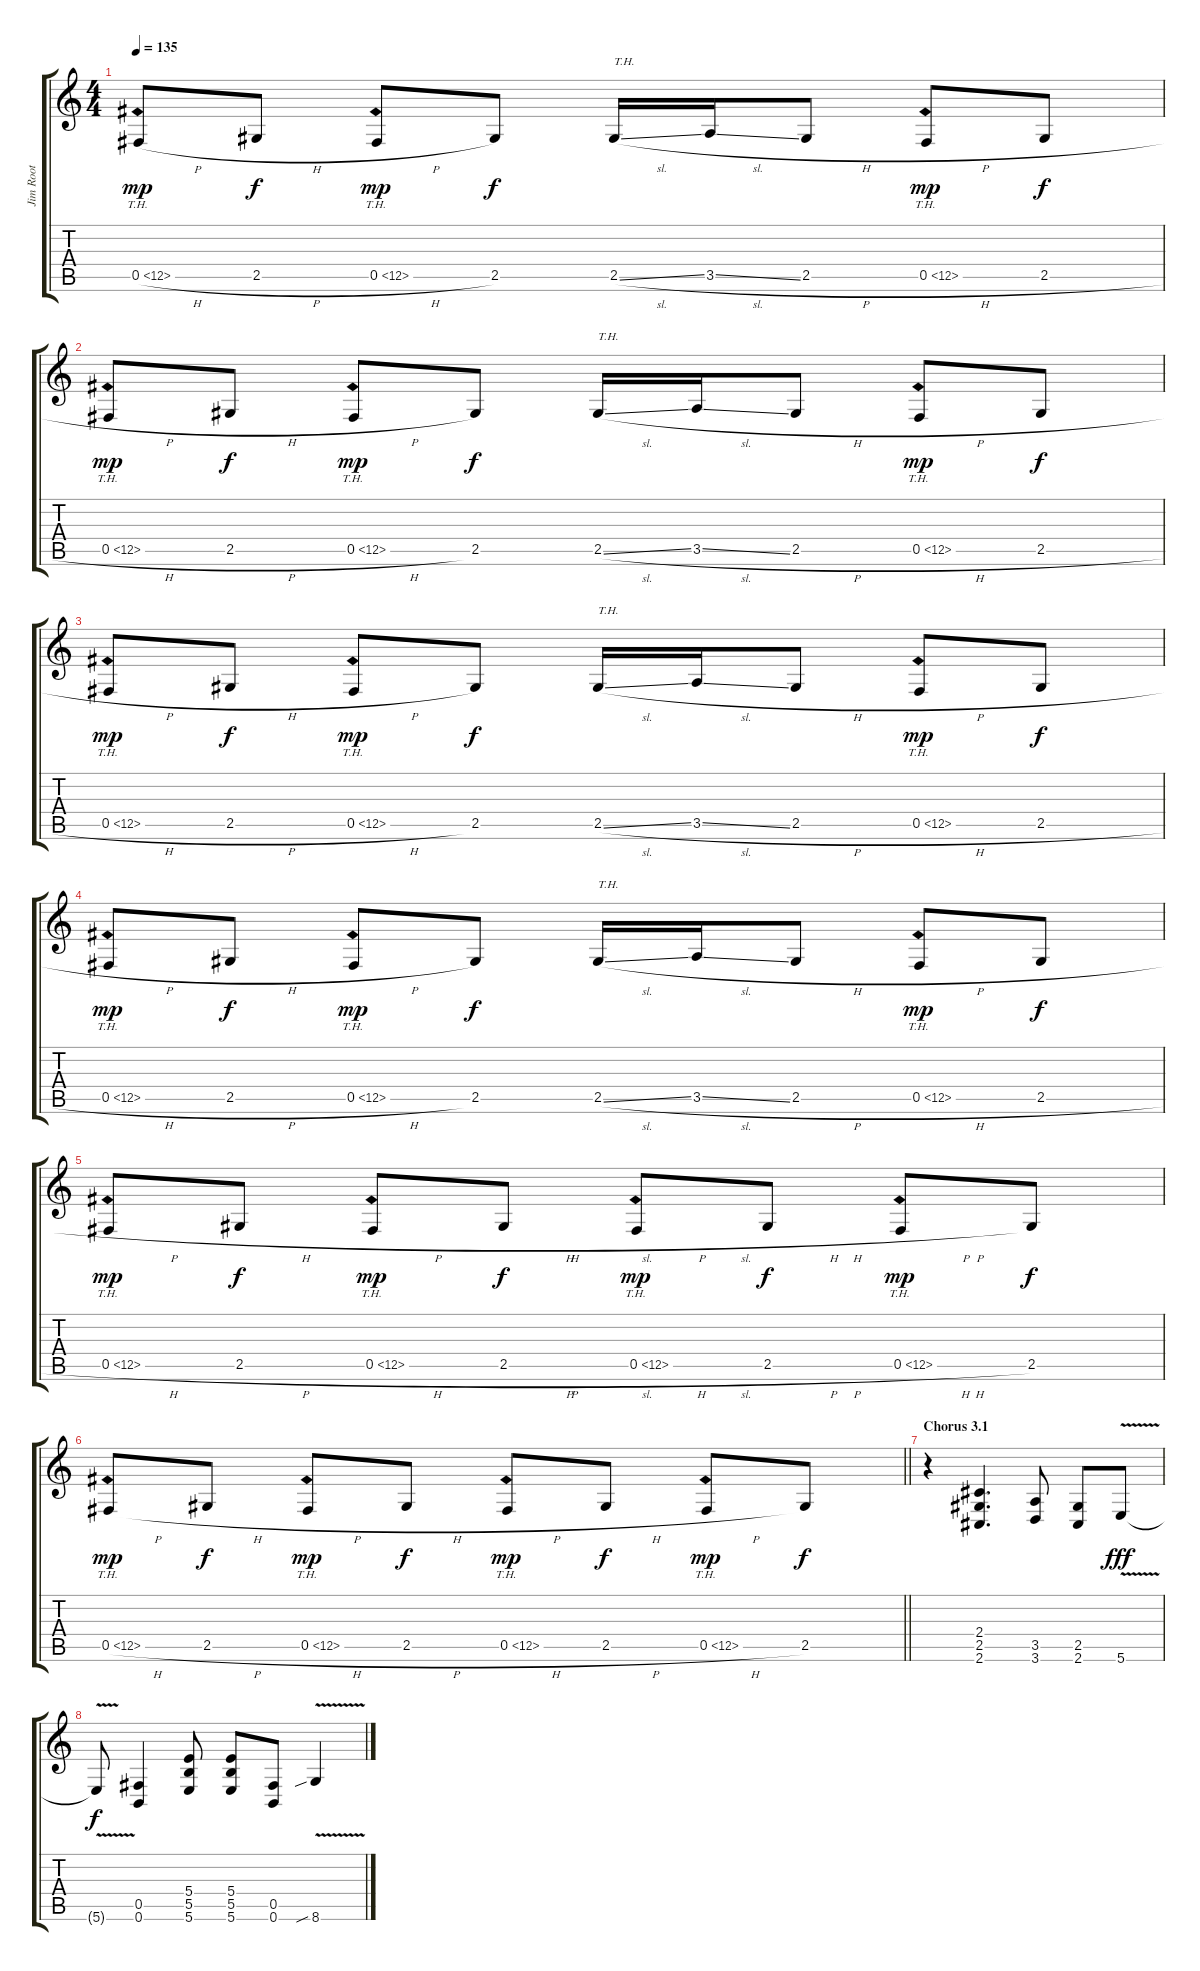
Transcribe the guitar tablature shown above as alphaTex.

\track ("Jim Root" "Jim Root") {instrument distortionguitar}
\staff {score tabs}
\tuning (Db4 Ab3 E3 B2 Gb2 B1) {hide}
\ts (4 4)
\tempo 135
\clef g2
\ks c
0.5{th 12 h}.8{dy mp} 2.5{h}.8{dy f} 0.5{th 12 h}.8{dy mp} 2.5.8{dy f} 2.5{sl}.16{txt "T.H."} 3.5{sl}.16 2.5{h}.8 0.5{th 12 h}.8{dy mp} 2.5{h}.8{dy f} |
0.5{th 12 h}.8{dy mp} 2.5{h}.8{dy f} 0.5{th 12 h}.8{dy mp} 2.5.8{dy f} 2.5{sl}.16{txt "T.H."} 3.5{sl}.16 2.5{h}.8 0.5{th 12 h}.8{dy mp} 2.5{h}.8{dy f} |
0.5{th 12 h}.8{dy mp} 2.5{h}.8{dy f} 0.5{th 12 h}.8{dy mp} 2.5.8{dy f} 2.5{sl}.16{txt "T.H."} 3.5{sl}.16 2.5{h}.8 0.5{th 12 h}.8{dy mp} 2.5{h}.8{dy f} |
0.5{th 12 h}.8{dy mp} 2.5{h}.8{dy f} 0.5{th 12 h}.8{dy mp} 2.5.8{dy f} 2.5{sl}.16{txt "T.H."} 3.5{sl}.16 2.5{h}.8 0.5{th 12 h}.8{dy mp} 2.5{h}.8{dy f} |
0.5{th 12 h}.8{dy mp} 2.5{h}.8{dy f} 0.5{th 12 h}.8{dy mp} 2.5{h}.8{dy f} 0.5{th 12 h}.8{dy mp} 2.5{h}.8{dy f} 0.5{th 12 h}.8{dy mp} 2.5.8{dy f} |
\barLineRight lightlight
0.5{th 12 h}.8{dy mp} 2.5{h}.8{dy f} 0.5{th 12 h}.8{dy mp} 2.5{h}.8{dy f} 0.5{th 12 h}.8{dy mp} 2.5{h}.8{dy f} 0.5{th 12 h}.8{dy mp} 2.5.8{dy f} |
\section ("" "Chorus 3.1")
r.4{instrument distortionguitar} (2.4 2.5 2.6).4{d} (3.5 3.6).8 (2.5 2.6).8 5.6{v}.8{dy fff} |
5.6{t}.8{dy f} (0.5 0.6).4 (5.4 5.5 5.6).8 (5.4 5.5 5.6).8 (0.5 0.6).8 8.6{v sib}.4
